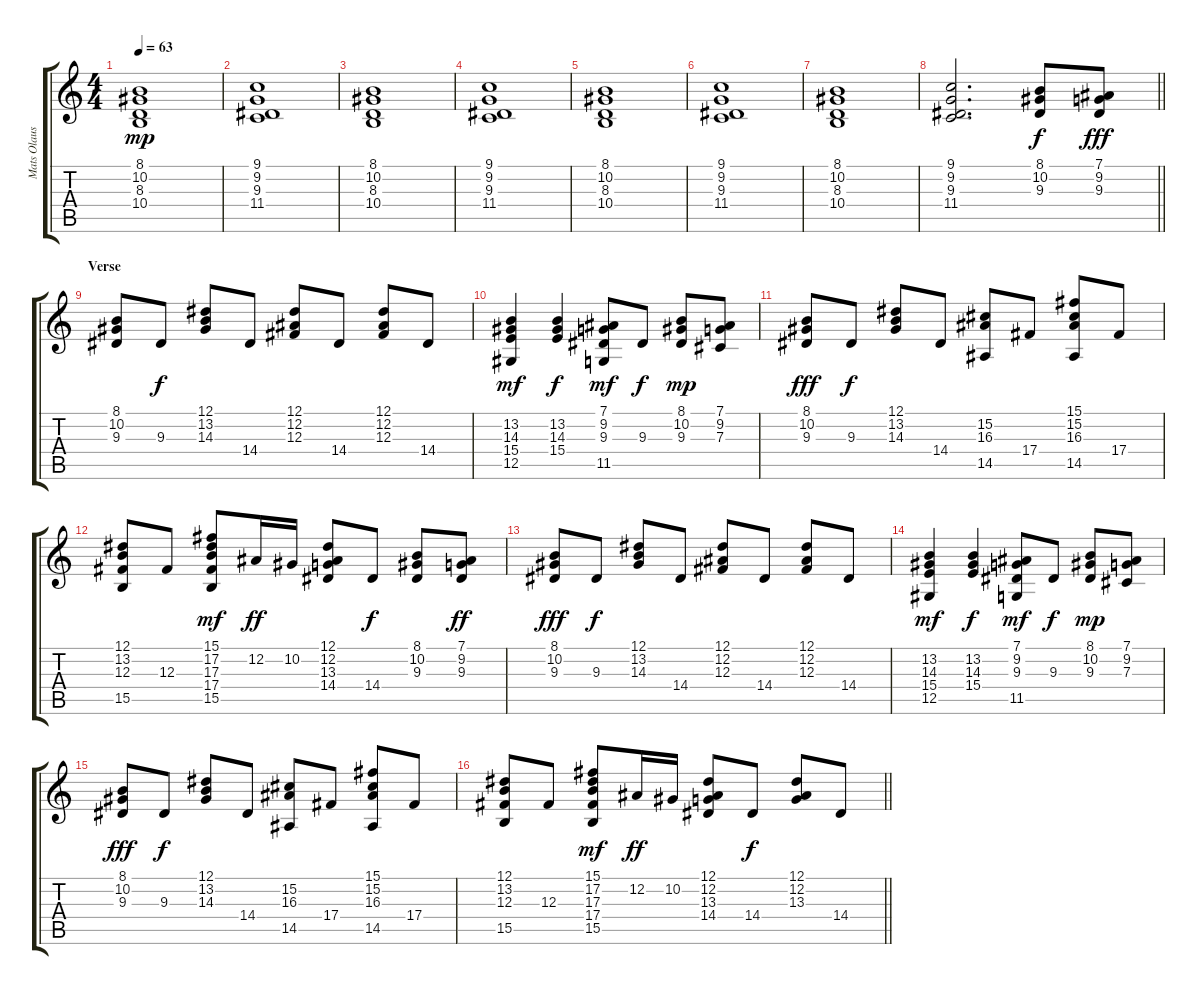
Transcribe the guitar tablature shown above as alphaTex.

\track ("Mats Olausson" "Mats Olaus") {instrument electricgrandpiano}
\staff {score tabs}
\tuning (Eb4 Bb3 Gb3 Db3 Ab2 Eb2) {hide}
\ts (4 4)
\tempo 63
\clef g2
\ks c
(8.1 10.2 8.3 10.4).1{dy mp} |
(9.1 9.2 9.3 11.4).1 |
(8.1 10.2 8.3 10.4).1 |
(9.1 9.2 9.3 11.4).1 |
(8.1 10.2 8.3 10.4).1 |
(9.1 9.2 9.3 11.4).1 |
(8.1 10.2 8.3 10.4).1 |
\barLineRight lightlight
(9.1 9.2 9.3 11.4).2{d} (8.1 10.2 9.3).8{dy f} (7.1 9.2 9.3).8{dy fff} |
\section ("" "Verse")
(8.1 10.2 9.3).8 9.3.8{dy f} (12.1 13.2 14.3).8 14.4.8 (12.1 12.2 12.3).8 14.4.8 (12.1 12.2 12.3).8 14.4.8 |
(13.2 14.3 15.4 12.5).4{dy mf} (13.2 14.3 15.4).4{dy f} (7.1 9.2 9.3 11.5).8{dy mf} 9.3.8{dy f} (8.1 10.2 9.3).8{dy mp} (7.1 9.2 7.3).8 |
(8.1 10.2 9.3).8{dy fff} 9.3.8{dy f} (12.1 13.2 14.3).8 14.4.8 (15.2 16.3 14.5).8 17.4.8 (15.1 15.2 16.3 14.5).8 17.4.8 |
(12.1 13.2 12.3 15.5).8 12.3.8 (15.1 17.2 17.3 17.4 15.5).8{dy mf} 12.2.16{dy ff} 10.2.16 (12.1 12.2 13.3 14.4).8 14.4.8{dy f} (8.1 10.2 9.3).8 (7.1 9.2 9.3).8{dy ff} |
(8.1 10.2 9.3).8{dy fff} 9.3.8{dy f} (12.1 13.2 14.3).8 14.4.8 (12.1 12.2 12.3).8 14.4.8 (12.1 12.2 12.3).8 14.4.8 |
(13.2 14.3 15.4 12.5).4{dy mf} (13.2 14.3 15.4).4{dy f} (7.1 9.2 9.3 11.5).8{dy mf} 9.3.8{dy f} (8.1 10.2 9.3).8{dy mp} (7.1 9.2 7.3).8 |
(8.1 10.2 9.3).8{dy fff} 9.3.8{dy f} (12.1 13.2 14.3).8 14.4.8 (15.2 16.3 14.5).8 17.4.8 (15.1 15.2 16.3 14.5).8 17.4.8 |
\barLineRight lightlight
(12.1 13.2 12.3 15.5).8 12.3.8 (15.1 17.2 17.3 17.4 15.5).8{dy mf} 12.2.16{dy ff} 10.2.16 (12.1 12.2 13.3 14.4).8 14.4.8{dy f} (12.1 12.2 13.3).8 14.4.8
